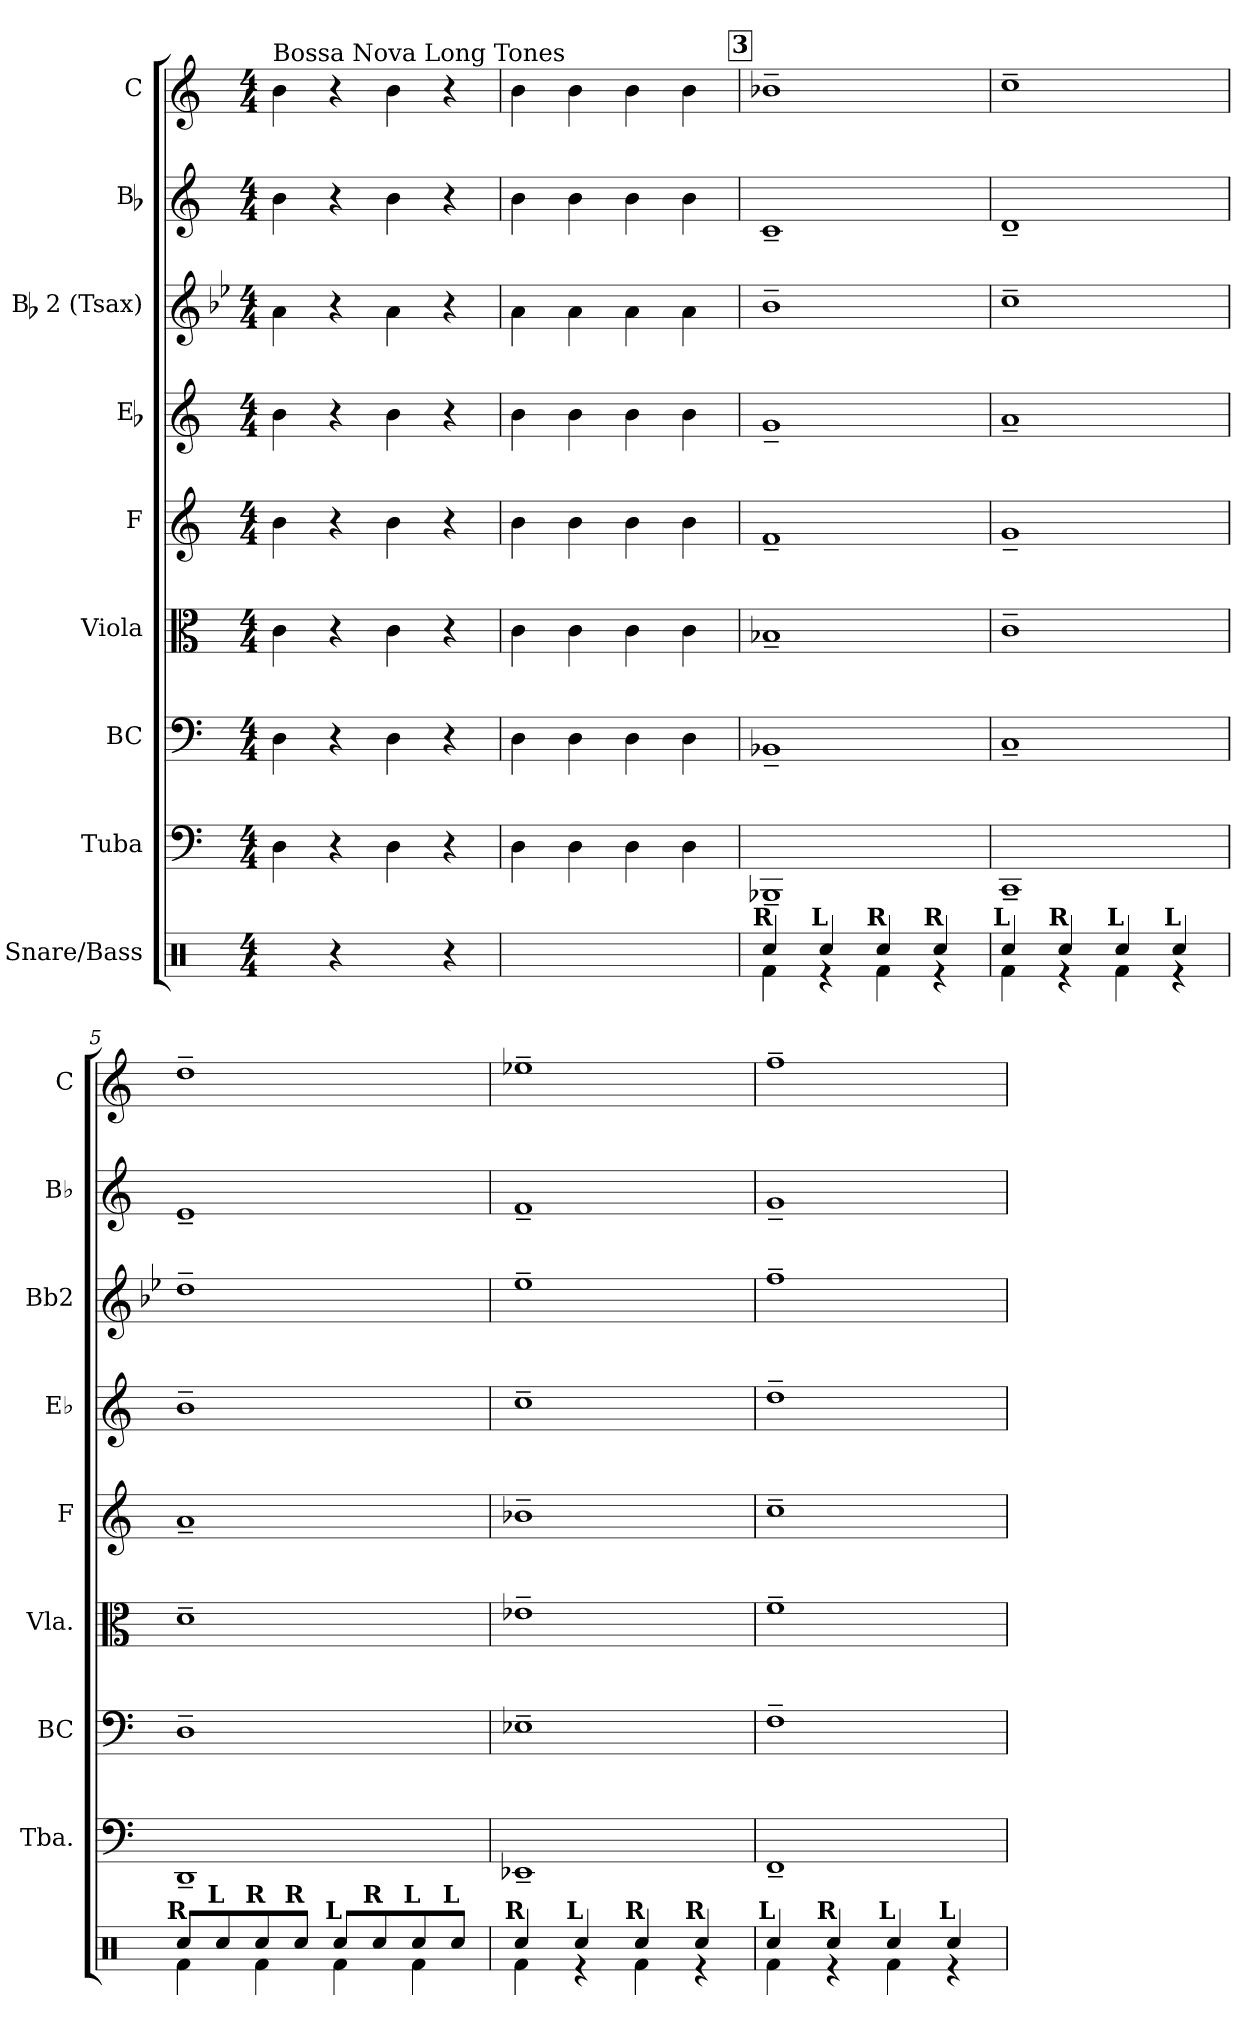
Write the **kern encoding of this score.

**kern	**kern	**kern	**kern	**kern	**kern	**kern	**kern	**kern
*part9	*part8	*part7	*part6	*part5	*part4	*part3	*part2	*part1
*staff9	*staff8	*staff7	*staff6	*staff5	*staff4	*staff3	*staff2	*staff1
*I"Snare/Bass	*I"Tuba	*I"BC	*I"Viola	*I"F	*I"Eb	*I"Bb 2 (Tsax)	*I"Bb	*I"C
*	*I'Tba.	*I'BC	*I'Vla.	*I'F	*I'Eb	*I'Bb2	*I'Bb	*I'C
!!LO:PB:g=z
*clefX	*clefF4	*clefF4	*clefC3	*clefG2	*clefG2	*clefG2	*clefG2	*clefG2
*	*	*	*	*ITrd4c7	*ITrd5c9	*ITrd8c14	*ITrd1c2	*
*k[]	*k[]	*k[]	*k[]	*k[b-]	*k[b-e-a-]	*k[b-e-]	*k[b-e-]	*k[]
*M4/4	*M4/4	*M4/4	*M4/4	*M4/4	*M4/4	*M4/4	*M4/4	*M4/4
*MM78	*MM78	*MM78	*MM78	*MM78	*MM78	*MM78	*MM78	*MM78
=1	=1	=1	=1	=1	=1	=1	=1	=1
!	!	!	!	!	!	!	!	!LO:TX:a:t=Bossa Nova Long Tones
4Ri\	4Di\	4Di\	4ci\	4ei\	4di\	4Ai\	4ai\	4bi\
4r	4r	4r	4r	4r	4r	4r	4r	4r
4Ri\	4Di\	4Di\	4ci\	4ei\	4di\	4Ai\	4ai\	4bi\
4r	4r	4r	4r	4r	4r	4r	4r	4r
=2	=2	=2	=2	=2	=2	=2	=2	=2
4Ri\	4Di\	4Di\	4ci\	4ei\	4di\	4Ai\	4ai\	4bi\
4Ri\	4Di\	4Di\	4ci\	4ei\	4di\	4Ai\	4ai\	4bi\
4Ri\	4Di\	4Di\	4ci\	4ei\	4di\	4Ai\	4ai\	4bi\
4Ri\	4Di\	4Di\	4ci\	4ei\	4di\	4Ai\	4ai\	4bi\
!!LO:REH:place=s1:color=#000000:enc=box:fs=12.2576:t=3
=3	=3	=3	=3	=3	=3	=3	=3	=3
*^	*	*	*	*	*	*	*	*
!LO:TX:a:B:cj:t=R	!	!	!	!	!	!	!	!	!
4Rcci/	4Rfi\	1BBB-X~i	1BB-X~i	1B-X~i	1B-~i	1B-~i	1B-~i	1B-~i	1b-X~i
!LO:TX:a:B:cj:t=L	!	!	!	!	!	!	!	!	!
4Rcci/	4r	.	.	.	.	.	.	.	.
!LO:TX:a:B:cj:t=R	!	!	!	!	!	!	!	!	!
4Rcci/	4Rfi\	.	.	.	.	.	.	.	.
!LO:TX:a:B:cj:t=R	!	!	!	!	!	!	!	!	!
4Rcci/	4r	.	.	.	.	.	.	.	.
=4	=4	=4	=4	=4	=4	=4	=4	=4	=4
!LO:TX:a:B:cj:t=L	!	!	!	!	!	!	!	!	!
4Rcci/	4Rfi\	1CC~i	1C~i	1c~i	1c~i	1c~i	1c~i	1c~i	1cc~i
!LO:TX:a:B:cj:t=R	!	!	!	!	!	!	!	!	!
4Rcci/	4r	.	.	.	.	.	.	.	.
!LO:TX:a:B:cj:t=L	!	!	!	!	!	!	!	!	!
4Rcci/	4Rfi\	.	.	.	.	.	.	.	.
!LO:TX:a:B:cj:t=L	!	!	!	!	!	!	!	!	!
4Rcci/	4r	.	.	.	.	.	.	.	.
=5	=5	=5	=5	=5	=5	=5	=5	=5	=5
!LO:TX:a:B:cj:t=R	!	!	!	!	!	!	!	!	!
8Rcci/L	4Rfi\	1DD~i	1D~i	1d~i	1d~i	1d~i	1d~i	1d~i	1dd~i
!LO:TX:a:B:cj:t=L	!	!	!	!	!	!	!	!	!
8Rcci/	.	.	.	.	.	.	.	.	.
!LO:TX:a:B:cj:t=R	!	!	!	!	!	!	!	!	!
8Rcci/	4Rfi\	.	.	.	.	.	.	.	.
!LO:TX:a:B:cj:t=R	!	!	!	!	!	!	!	!	!
8Rcci/J	.	.	.	.	.	.	.	.	.
!LO:TX:a:B:cj:t=L	!	!	!	!	!	!	!	!	!
8Rcci/L	4Rfi\	.	.	.	.	.	.	.	.
!LO:TX:a:B:cj:t=R	!	!	!	!	!	!	!	!	!
8Rcci/	.	.	.	.	.	.	.	.	.
!LO:TX:a:B:cj:t=L	!	!	!	!	!	!	!	!	!
8Rcci/	4Rfi\	.	.	.	.	.	.	.	.
!LO:TX:a:B:cj:t=L	!	!	!	!	!	!	!	!	!
8Rcci/J	.	.	.	.	.	.	.	.	.
=6	=6	=6	=6	=6	=6	=6	=6	=6	=6
!LO:TX:a:B:cj:t=R	!	!	!	!	!	!	!	!	!
4Rcci/	4Rfi\	1EE-X~i	1E-X~i	1e-X~i	1e-X~i	1e-~i	1e-~i	1e-~i	1ee-X~i
!LO:TX:a:B:cj:t=L	!	!	!	!	!	!	!	!	!
4Rcci/	4r	.	.	.	.	.	.	.	.
!LO:TX:a:B:cj:t=R	!	!	!	!	!	!	!	!	!
4Rcci/	4Rfi\	.	.	.	.	.	.	.	.
!LO:TX:a:B:cj:t=R	!	!	!	!	!	!	!	!	!
4Rcci/	4r	.	.	.	.	.	.	.	.
=7	=7	=7	=7	=7	=7	=7	=7	=7	=7
!LO:TX:a:B:cj:t=L	!	!	!	!	!	!	!	!	!
4Rcci/	4Rfi\	1FF~i	1F~i	1f~i	1f~i	1f~i	1f~i	1f~i	1ff~i
!LO:TX:a:B:cj:t=R	!	!	!	!	!	!	!	!	!
4Rcci/	4r	.	.	.	.	.	.	.	.
!LO:TX:a:B:cj:t=L	!	!	!	!	!	!	!	!	!
4Rcci/	4Rfi\	.	.	.	.	.	.	.	.
!LO:TX:a:B:cj:t=L	!	!	!	!	!	!	!	!	!
4Rcci/	4r	.	.	.	.	.	.	.	.
*v	*v	*	*	*	*	*	*	*	*
=	=	=	=	=	=	=	=	=
*-	*-	*-	*-	*-	*-	*-	*-	*-
